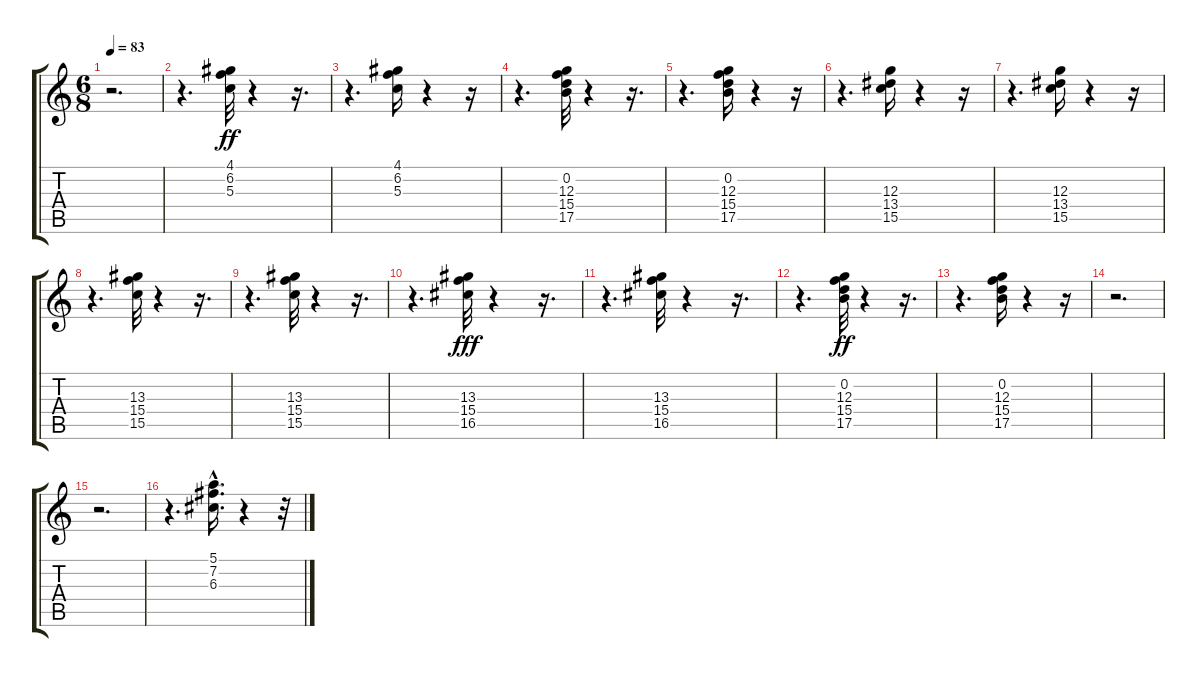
\track "" {instrument electricbassfinger}
\staff {score tabs}
\tuning (E4 B3 G3 D3 A2 E2) {hide}
\ts (6 8)
\tempo 83
\clef g2
\ks c
r.2{d dy ff} |
r.4{d} (4.1 6.2 5.3).32 r.4 r.16{d} |
r.4{d} (4.1 6.2 5.3).16 r.4 r.16 |
r.4{d} (0.2 12.3 15.4 17.5).32 r.4 r.16{d} |
r.4{d} (0.2 12.3 15.4 17.5).16 r.4 r.16 |
r.4{d} (12.3 13.4 15.5).16 r.4 r.16 |
r.4{d} (12.3 13.4 15.5).16 r.4 r.16 |
r.4{d} (13.3 15.4 15.5).32 r.4 r.16{d} |
r.4{d} (13.3 15.4 15.5).32 r.4 r.16{d} |
r.4{d} (13.3 15.4 16.5).32{dy fff} r.4 r.16{d} |
r.4{d} (13.3 15.4 16.5).32 r.4 r.16{d} |
r.4{d} (0.2 12.3 15.4 17.5).32{dy ff} r.4 r.16{d} |
r.4{d} (0.2 12.3 15.4 17.5).16 r.4 r.16 |
r.2{d} |
r.2{d} |
r.4{d} (5.1{hac} 7.2 6.3).16{d} r.4 r.32
